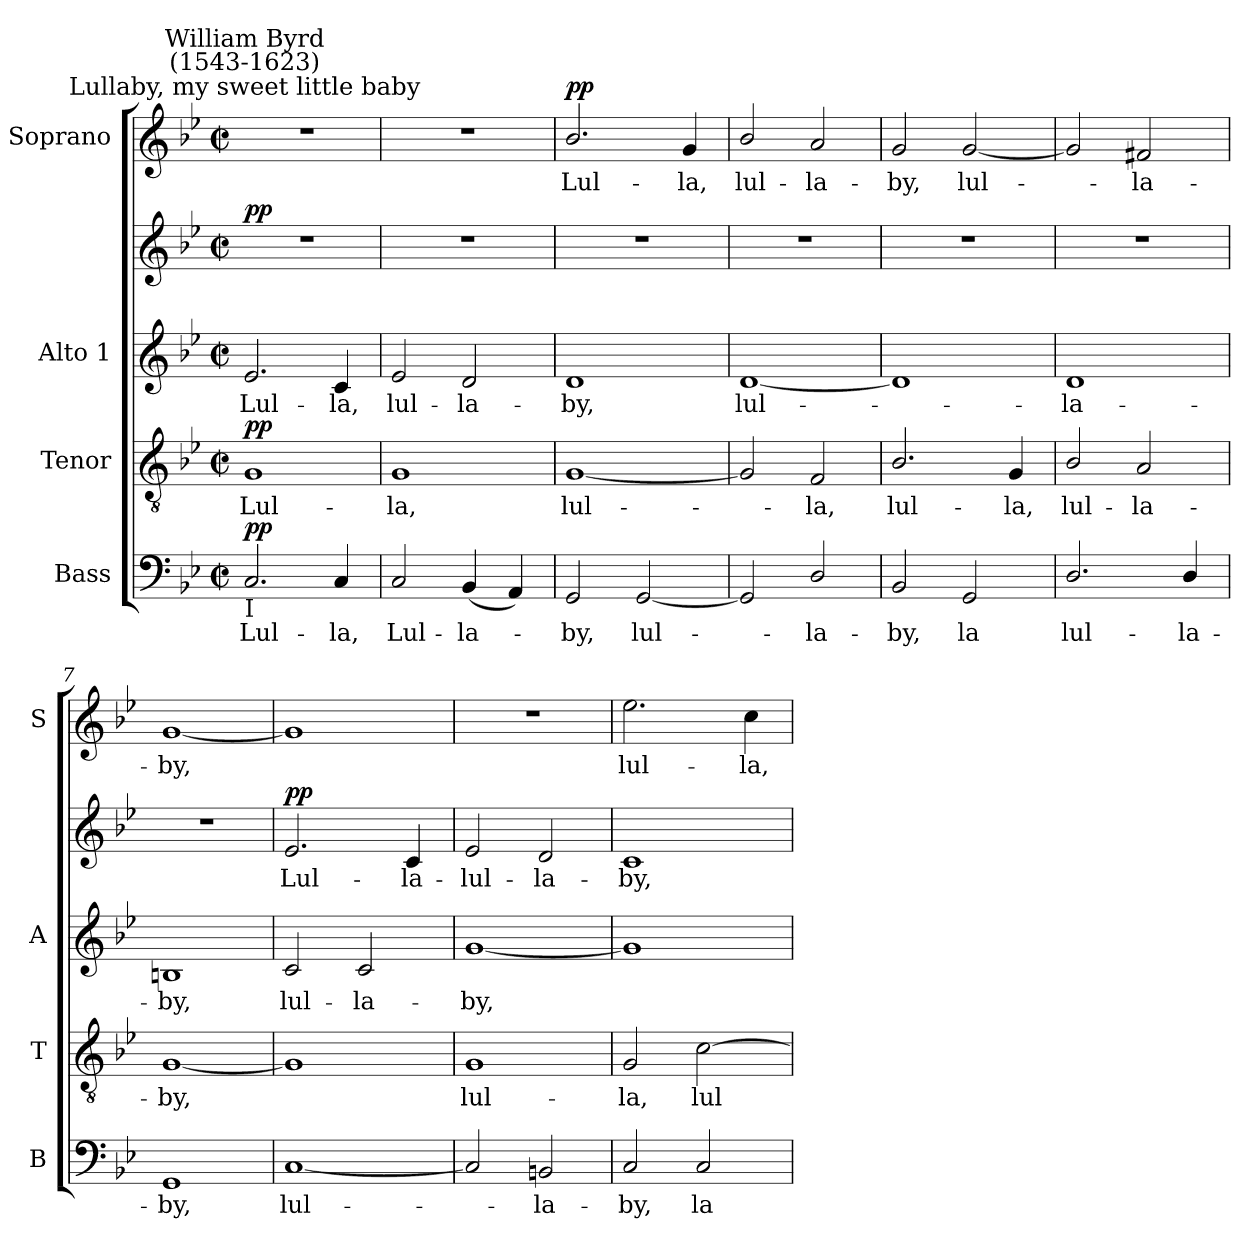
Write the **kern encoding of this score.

**kern	**text	**dynam	**kern	**text	**dynam	**kern	**text	**kern	**text	**dynam	**kern	**text	**dynam
*part4	*part4	*part4	*part3	*part3	*part3	*part2	*part2	*part2	*part2	*part2	*part1	*part1	*part1
*staff5	*staff5	*staff5	*staff4	*staff4	*staff4	*staff3	*staff3	*staff2	*staff2	*staff2/3	*staff1	*staff1	*staff1
*I"Bass	*	*	*I"Tenor	*	*	*I"Alto 1	*	*	*	*	*I"Soprano	*	*
*I'B	*	*	*I'T	*	*	*I'A	*	*	*	*	*I'S	*	*
*clefF4	*	*	*clefGv2	*	*	*clefG2	*	*clefG2	*	*	*clefG2	*	*
*k[b-e-]	*	*	*k[b-e-]	*	*	*k[b-e-]	*	*k[b-e-]	*	*	*k[b-e-]	*	*
*B-:	*	*	*B-:	*	*	*B-:	*	*B-:	*	*	*B-:	*	*
*M2/2	*	*	*M2/2	*	*	*M2/2	*	*M2/2	*	*	*M2/2	*	*
*met(c|)	*	*	*met(c|)	*	*	*met(c|)	*	*met(c|)	*	*	*met(c|)	*	*
=1	=1	=1	=1	=1	=1	=1	=1	=1	=1	=1	=1	=1	=1
!	!	!	!	!	!	!	!	!	!	!	!LO:TX:a:cj:t=Lullaby, my sweet little baby	!	!
!	!	!	!	!	!	!	!	!	!	!	!LO:TX:a:cj:t=William Byrd\n(1543-1623)	!	!
!LO:TX:b:t=I	!	!	!	!	!	!	!	!	!	!	!	!	!
!	!LO:LY:b	!LO:DY:b	!	!LO:LY:b	!LO:DY:b	!	!LO:LY:b	!	!	!LO:DY:b=2	!	!	!
2.C	Lul-	pp	1G	Lul-	pp	2.e-	Lul-	1r	.	pp	1r	.	.
!	!LO:LY:b	!	!	!	!	!	!LO:LY:b	!	!	!	!	!	!
4C	-la,	.	.	.	.	4c	-la,	.	.	.	.	.	.
=2	=2	=2	=2	=2	=2	=2	=2	=2	=2	=2	=2	=2	=2
!	!LO:LY:b	!	!	!LO:LY:b	!	!	!LO:LY:b	!	!	!	!	!	!
2C	Lul-	.	1G	-la,	.	2e-	lul-	1r	.	.	1r	.	.
!	!LO:LY:b	!	!	!	!	!	!LO:LY:b	!	!	!	!	!	!
(<4BB-	-la-	.	.	.	.	2d	-la-	.	.	.	.	.	.
4AA)	.	.	.	.	.	.	.	.	.	.	.	.	.
=3	=3	=3	=3	=3	=3	=3	=3	=3	=3	=3	=3	=3	=3
!	!LO:LY:b	!	!	!LO:LY:b	!	!	!LO:LY:b	!	!	!	!	!LO:LY:b	!LO:DY:b
2GG	by,	.	[1G	lul-	.	1d	-by,	1r	.	.	2.b-/	Lul-	pp
!	!LO:LY:b	!	!	!	!	!	!	!	!	!	!	!	!
[2GG	lul-	.	.	.	.	.	.	.	.	.	.	.	.
!	!	!	!	!	!	!	!	!	!	!	!	!LO:LY:b	!
.	.	.	.	.	.	.	.	.	.	.	4g	-la,	.
=4	=4	=4	=4	=4	=4	=4	=4	=4	=4	=4	=4	=4	=4
!	!	!	!	!	!	!	!LO:LY:b	!	!	!	!	!LO:LY:b	!
2GG]	.	.	2G]	.	.	[1d	lul-	1r	.	.	2b-/	lul-	.
!	!LO:LY:b	!	!	!LO:LY:b	!	!	!	!	!	!	!	!LO:LY:b	!
2D/	la-	.	2F	la,	.	.	.	.	.	.	2a	-la-	.
=5	=5	=5	=5	=5	=5	=5	=5	=5	=5	=5	=5	=5	=5
!	!LO:LY:b	!	!	!LO:LY:b	!	!	!	!	!	!	!	!LO:LY:b	!
2BB-	-by,	.	2.B-/	lul-	.	1d]	.	1r	.	.	2g	-by,	.
!	!LO:LY:b	!	!	!	!	!	!	!	!	!	!	!LO:LY:b	!
2GG	la	.	.	.	.	.	.	.	.	.	[2g	lul-	.
!	!	!	!	!LO:LY:b	!	!	!	!	!	!	!	!	!
.	.	.	4G	-la,	.	.	.	.	.	.	.	.	.
=6	=6	=6	=6	=6	=6	=6	=6	=6	=6	=6	=6	=6	=6
!	!LO:LY:b	!	!	!LO:LY:b	!	!	!LO:LY:b	!	!	!	!	!	!
2.D/	lul-	.	2B-/	lul-	.	1d	la-	1r	.	.	2g]	.	.
!	!	!	!	!LO:LY:b	!	!	!	!	!	!	!	!LO:LY:b	!
.	.	.	2A	-la-	.	.	.	.	.	.	2f#X	la-	.
!	!LO:LY:b	!	!	!	!	!	!	!	!	!	!	!	!
4D/	-la-	.	.	.	.	.	.	.	.	.	.	.	.
=7	=7	=7	=7	=7	=7	=7	=7	=7	=7	=7	=7	=7	=7
!	!LO:LY:b	!	!	!LO:LY:b	!	!	!LO:LY:b	!	!	!	!	!LO:LY:b	!
1GG	-by,	.	[1G	-by,	.	1Bn	-by,	1r	.	.	[1g	-by,	.
=8	=8	=8	=8	=8	=8	=8	=8	=8	=8	=8	=8	=8	=8
!	!LO:LY:b	!	!	!	!	!	!LO:LY:b	!	!LO:LY:b	!LO:DY:b	!	!	!
[1C	lul-	.	1G]	.	.	2c	-lul-	2.e-	Lul-	pp	1g]	.	.
!	!	!	!	!	!	!	!LO:LY:b	!	!	!	!	!	!
.	.	.	.	.	.	2c	-la-	.	.	.	.	.	.
!	!	!	!	!	!	!	!	!	!LO:LY:b	!	!	!	!
.	.	.	.	.	.	.	.	4c	-la-	.	.	.	.
=9	=9	=9	=9	=9	=9	=9	=9	=9	=9	=9	=9	=9	=9
!	!	!	!	!LO:LY:b	!	!	!LO:LY:b	!	!LO:LY:b	!	!	!	!
2C]	.	.	1G	lul-	.	[1g	-by,	2e-	-lul-	.	1r	.	.
!	!LO:LY:b	!	!	!	!	!	!	!	!LO:LY:b	!	!	!	!
2BBn	la-	.	.	.	.	.	.	2d	-la-	.	.	.	.
=10	=10	=10	=10	=10	=10	=10	=10	=10	=10	=10	=10	=10	=10
!	!LO:LY:b	!	!	!LO:LY:b	!	!	!	!	!LO:LY:b	!	!	!LO:LY:b	!
2C	-by,	.	2G	-la,	.	1g]	.	1c	by,	.	2.ee-	lul-	.
!	!LO:LY:b	!	!	!LO:LY:b	!	!	!	!	!	!	!	!	!
2C	la	.	[2c	lul-	.	.	.	.	.	.	.	.	.
!	!	!	!	!	!	!	!	!	!	!	!	!LO:LY:b	!
.	.	.	.	.	.	.	.	.	.	.	4cc	-la,	.
=	=	=	=	=	=	=	=	=	=	=	=	=	=
*-	*-	*-	*-	*-	*-	*-	*-	*-	*-	*-	*-	*-	*-
